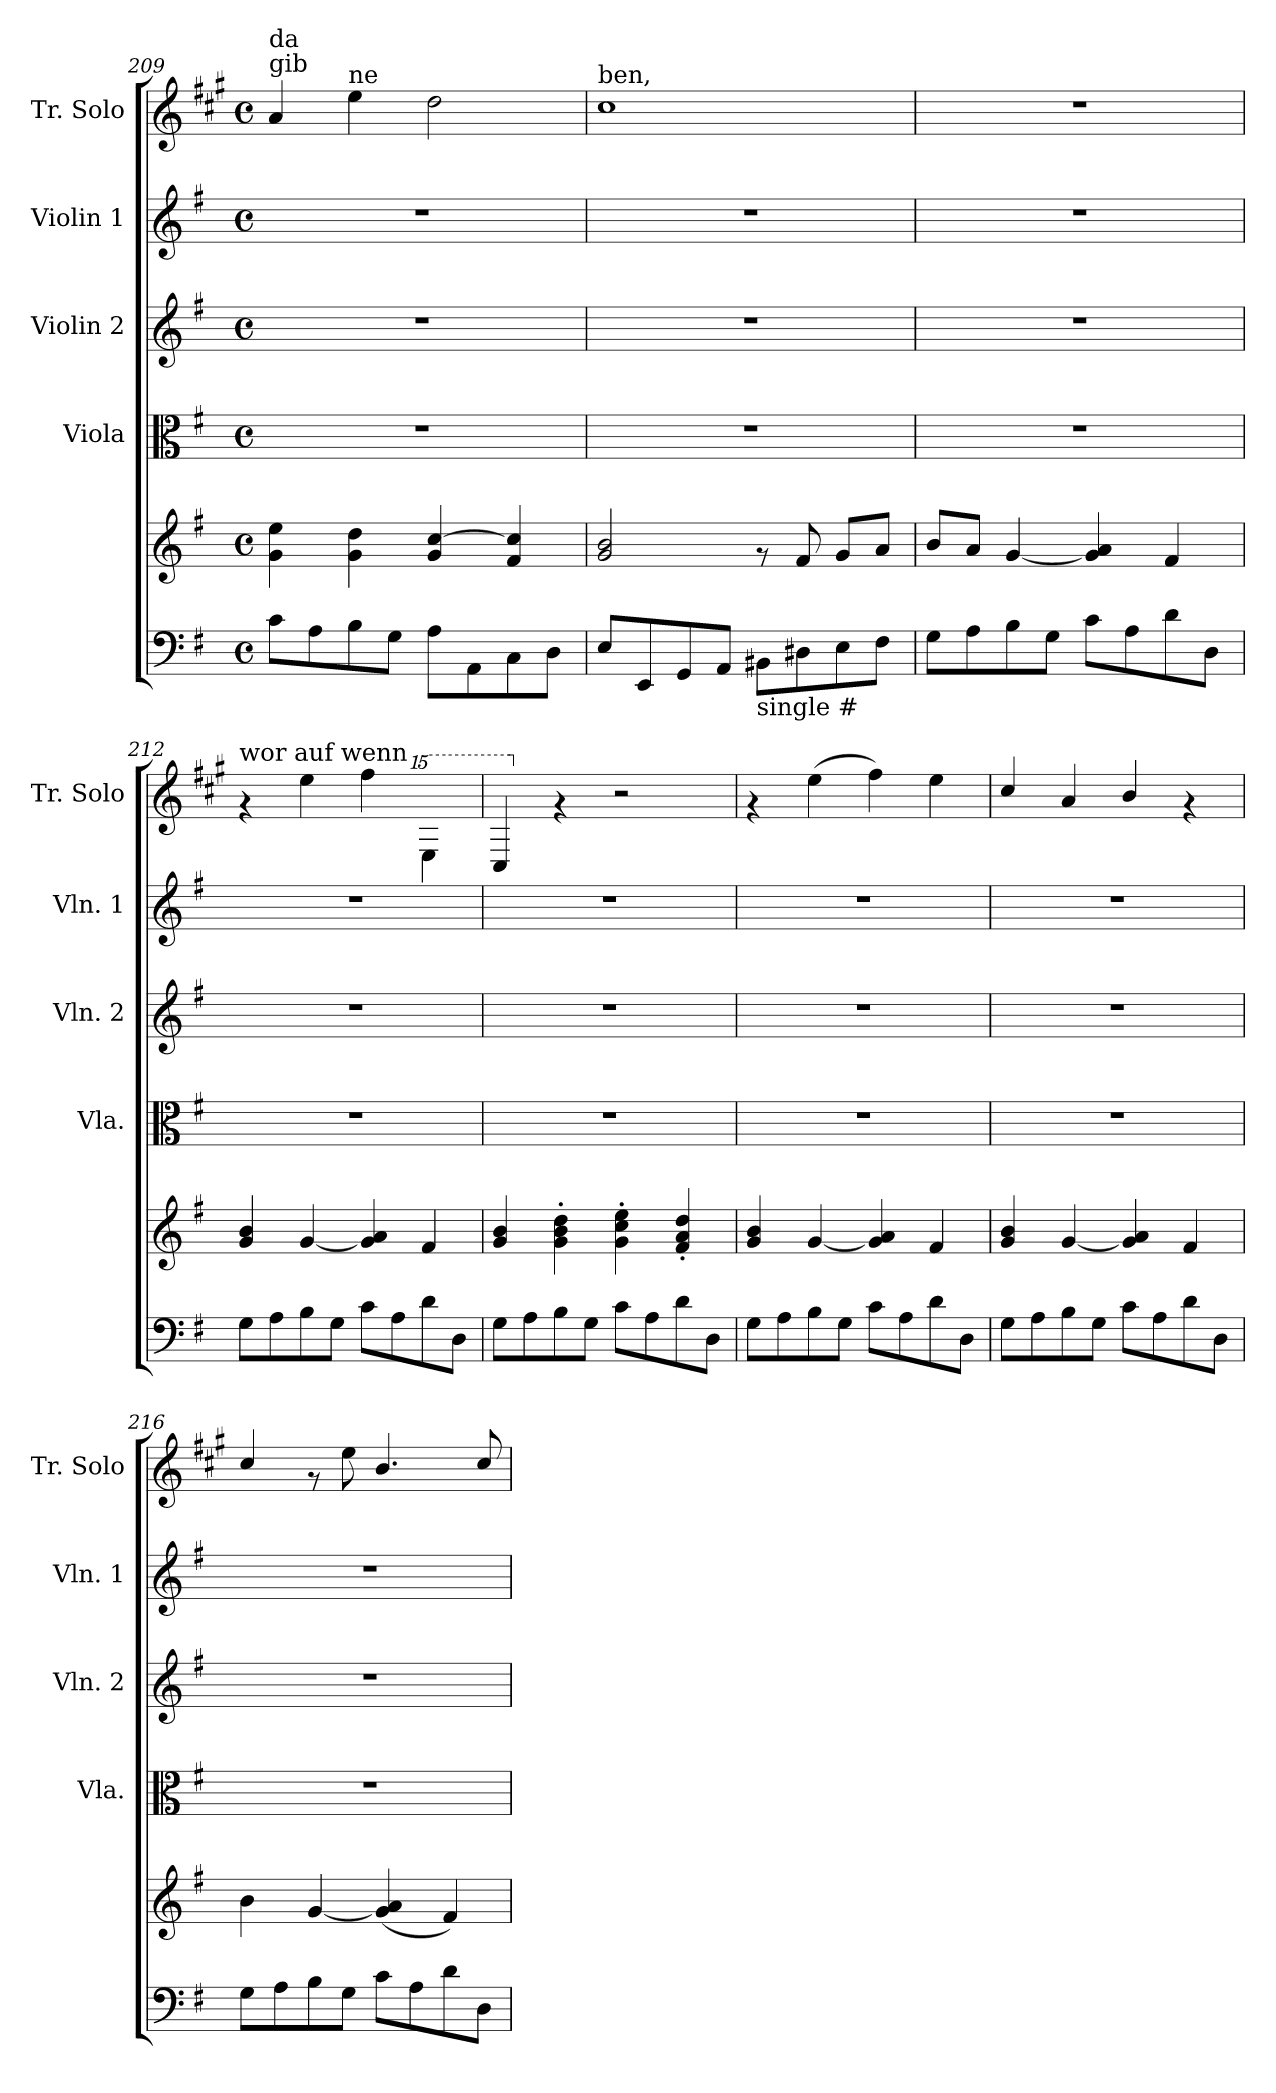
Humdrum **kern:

**kern	**kern	**kern	**kern	**kern	**kern
*part6	*part5	*part4	*part3	*part2	*part1
*staff6	*staff5	*staff4	*staff3	*staff2	*staff1
*	*	*I"Viola	*I"Violin 2	*I"Violin 1	*I"Tr. Solo
*	*	*I'Vla.	*I'Vln. 2	*I'Vln. 1	*I'Tr. Solo
*clefF4	*clefG2	*clefC3	*clefG2	*clefG2	*clefG2
*	*	*	*	*	*ITrd1c2
*k[f#]	*k[f#]	*k[f#]	*k[f#]	*k[f#]	*k[f#]
*G:	*G:	*G:	*G:	*G:	*G:
*M4/4	*M4/4	*M4/4	*M4/4	*M4/4	*M4/4
*met(c)	*met(c)	*met(c)	*met(c)	*met(c)	*met(c)
=209	=209	=209	=209	=209	=209
!	!	!	!	!	!LO:TX:a:t=gib
!	!	!	!	!	!LO:TX:a:t=da
8c\L	4g\ 4ee\	1r	1r	1r	4g/
8A\	.	.	.	.	.
!	!	!	!	!	!LO:TX:a:t=ne
8B\	4g\ 4dd\	.	.	.	4dd\
8G\J	.	.	.	.	.
8A\L	4g/ [>4cc/	.	.	.	2cc\
8AA\	.	.	.	.	.
8C\	4f#/ 4cc/]	.	.	.	.
8D\J	.	.	.	.	.
=210	=210	=210	=210	=210	=210
!	!	!	!	!	!LO:TX:a:t=ben,
8E/L	2g/ 2b/	1r	1r	1r	1b
8EE/	.	.	.	.	.
8GG/	.	.	.	.	.
8AA/J	.	.	.	.	.
!LO:TX:b:t=single #	!	!	!	!	!
8BB#\L	8rf	.	.	.	.
8D#X\	8f#/	.	.	.	.
8E\	8g/L	.	.	.	.
8F#\J	8a/J	.	.	.	.
=211	=211	=211	=211	=211	=211
8G\L	8b/L	1r	1r	1r	1r
8A\	8a/J	.	.	.	.
8B\	[<4g/	.	.	.	.
8G\J	.	.	.	.	.
8c\L	4g/] 4a/	.	.	.	.
8A\	.	.	.	.	.
8d\	4f#/	.	.	.	.
8D\J	.	.	.	.	.
=212	=212	=212	=212	=212	=212
!	!	!	!	!	!LO:TX:a:t=wor auf wenn
8G\L	4g/ 4b/	1r	1r	1r	4rf
8A\	.	.	.	.	.
8B\	[<4g/	.	.	.	4dd\
8G\J	.	.	.	.	.
8c\L	4g/] 4a/	.	.	.	4ee\
8A\	.	.	.	.	.
*	*	*	*	*	*15ma
8d\	4f#/	.	.	.	4dd\
8D\J	.	.	.	.	.
!!LO:PB:g=z
=213	=213	=213	=213	=213	=213
8G\L	4g/ 4b/	1r	1r	1r	4b/
8A\	.	.	.	.	.
*	*	*	*	*	*X15ma
8B\	4g\'> 4b\'> 4dd\'>	.	.	.	4rf
8G\J	.	.	.	.	.
8c\L	4g\'> 4cc\'> 4ee\'>	.	.	.	2r
8A\	.	.	.	.	.
8d\	4f#/'< 4a/'< 4dd/'<	.	.	.	.
8D\J	.	.	.	.	.
=214	=214	=214	=214	=214	=214
8G\L	4g/ 4b/	1r	1r	1r	4rf
8A\	.	.	.	.	.
8B\	[<4g/	.	.	.	(<4dd\
8G\J	.	.	.	.	.
8c\L	4g/] 4a/	.	.	.	4ee\)
8A\	.	.	.	.	.
8d\	4f#/	.	.	.	4dd\
8D\J	.	.	.	.	.
=215	=215	=215	=215	=215	=215
8G\L	4g/ 4b/	1r	1r	1r	4b/
8A\	.	.	.	.	.
8B\	[<4g/	.	.	.	4g/
8G\J	.	.	.	.	.
8c\L	4g/] 4a/	.	.	.	4a/
8A\	.	.	.	.	.
8d\	4f#/	.	.	.	4rf
8D\J	.	.	.	.	.
=216	=216	=216	=216	=216	=216
8G\L	4b\	1r	1r	1r	4b/
8A\	.	.	.	.	.
8B\	[<4g/	.	.	.	8rf
8G\J	.	.	.	.	8dd\
8c\L	(4g/] 4a/	.	.	.	4.a/
8A\	.	.	.	.	.
8d\	4f#/)	.	.	.	.
8D\J	.	.	.	.	8b/
=	=	=	=	=	=
*-	*-	*-	*-	*-	*-
